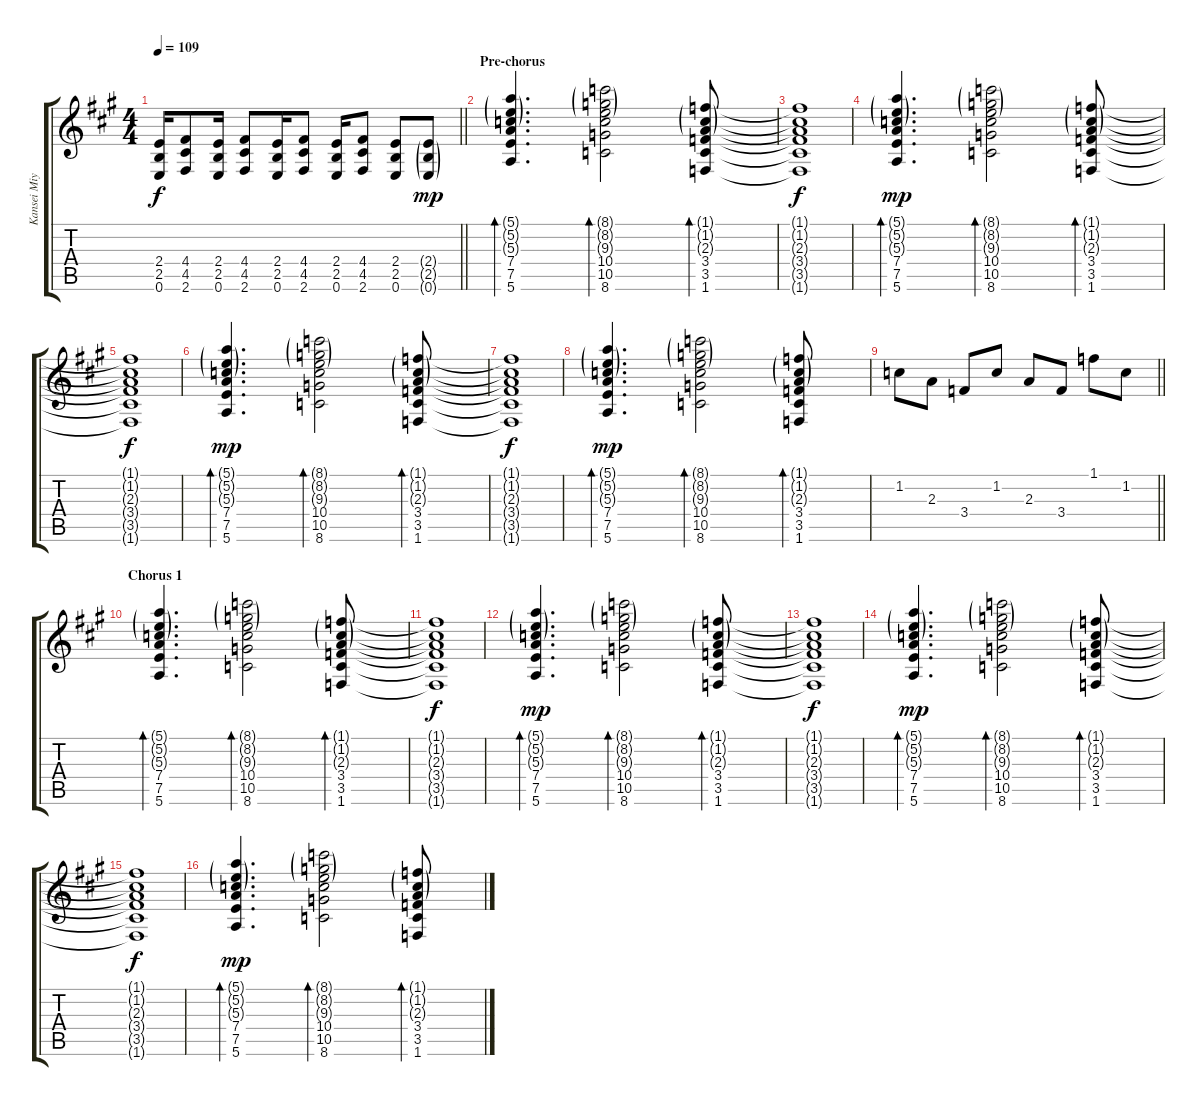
\track ("Kansei Miyaji - Rythm guitar" "Kansei Miy") {instrument distortionguitar}
\staff {score tabs}
\tuning (E4 B3 G3 D3 A2 E2) {hide}
\ts (4 4)
\tempo 109
\clef g2
\barLineRight lightlight
\ks f#minor
(2.4 2.5 0.6).16{dy f} (4.4 4.5 2.6).8 (2.4 2.5 0.6).16 (4.4 4.5 2.6).8 (2.4 2.5 0.6).16 (4.4 4.5 2.6).8 (2.4 2.5 0.6).16 (4.4 4.5 2.6).8 (2.4 2.5 0.6).8 (2.4{g} 2.5{g} 0.6{g}).8{dy mp} |
\section ("" "Pre-chorus")
(5.1{g} 5.2{g} 5.3{g} 7.4 7.5 5.6).4{d bd 60 instrument electricguitarclean} (8.1{g} 8.2{g} 9.3{g} 10.4 10.5 8.6).2{bd 60} (1.1{g} 1.2{g} 2.3{g} 3.4 3.5 1.6).8{bd 60} |
(1.1{t} 1.2{t} 2.3{t} 3.4{t} 3.5{t} 1.6{t}).1{dy f} |
(5.1{g} 5.2{g} 5.3{g} 7.4 7.5 5.6).4{d bd 60 dy mp instrument electricguitarclean} (8.1{g} 8.2{g} 9.3{g} 10.4 10.5 8.6).2{bd 60} (1.1{g} 1.2{g} 2.3{g} 3.4 3.5 1.6).8{bd 60} |
(1.1{t} 1.2{t} 2.3{t} 3.4{t} 3.5{t} 1.6{t}).1{dy f} |
(5.1{g} 5.2{g} 5.3{g} 7.4 7.5 5.6).4{d bd 60 dy mp instrument electricguitarclean} (8.1{g} 8.2{g} 9.3{g} 10.4 10.5 8.6).2{bd 60} (1.1{g} 1.2{g} 2.3{g} 3.4 3.5 1.6).8{bd 60} |
(1.1{t} 1.2{t} 2.3{t} 3.4{t} 3.5{t} 1.6{t}).1{dy f} |
(5.1{g} 5.2{g} 5.3{g} 7.4 7.5 5.6).4{d bd 60 dy mp instrument electricguitarclean} (8.1{g} 8.2{g} 9.3{g} 10.4 10.5 8.6).2{bd 60} (1.1{g} 1.2{g} 2.3{g} 3.4 3.5 1.6).8{bd 60} |
\barLineRight lightlight
1.2.8 2.3.8 3.4.8 1.2.8 2.3.8 3.4.8 1.1.8 1.2.8 |
\section ("" "Chorus 1")
(5.1{g} 5.2{g} 5.3{g} 7.4 7.5 5.6).4{d bd 60 instrument overdrivenguitar} (8.1{g} 8.2{g} 9.3{g} 10.4 10.5 8.6).2{bd 60} (1.1{g} 1.2{g} 2.3{g} 3.4 3.5 1.6).8{bd 60} |
(1.1{t} 1.2{t} 2.3{t} 3.4{t} 3.5{t} 1.6{t}).1{dy f} |
(5.1{g} 5.2{g} 5.3{g} 7.4 7.5 5.6).4{d bd 60 dy mp} (8.1{g} 8.2{g} 9.3{g} 10.4 10.5 8.6).2{bd 60} (1.1{g} 1.2{g} 2.3{g} 3.4 3.5 1.6).8{bd 60} |
(1.1{t} 1.2{t} 2.3{t} 3.4{t} 3.5{t} 1.6{t}).1{dy f} |
(5.1{g} 5.2{g} 5.3{g} 7.4 7.5 5.6).4{d bd 60 dy mp} (8.1{g} 8.2{g} 9.3{g} 10.4 10.5 8.6).2{bd 60} (1.1{g} 1.2{g} 2.3{g} 3.4 3.5 1.6).8{bd 60} |
(1.1{t} 1.2{t} 2.3{t} 3.4{t} 3.5{t} 1.6{t}).1{dy f} |
(5.1{g} 5.2{g} 5.3{g} 7.4 7.5 5.6).4{d bd 60 dy mp instrument overdrivenguitar} (8.1{g} 8.2{g} 9.3{g} 10.4 10.5 8.6).2{bd 60} (1.1{g} 1.2{g} 2.3{g} 3.4 3.5 1.6).8{bd 60}
